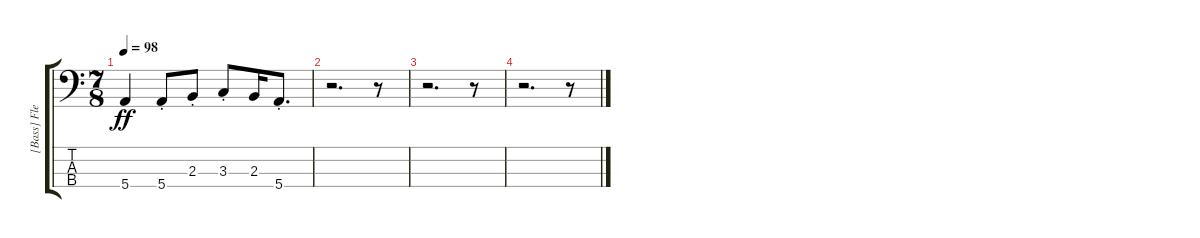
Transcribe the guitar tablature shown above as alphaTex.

\track ("[Bass] Flea" "[Bass] Fle") {instrument electricbassfinger}
\staff {score tabs}
\tuning (G2 D2 A1 E1) {hide}
\ts (7 8)
\tempo 98
\clef f4
\ks c
5.4.4{dy ff} 5.4{st}.8 2.3{st}.8 3.3{st}.8 2.3.16 5.4{st}.8{d} |
r.2{d} r.8 |
r.2{d} r.8 |
r.2{d} r.8
